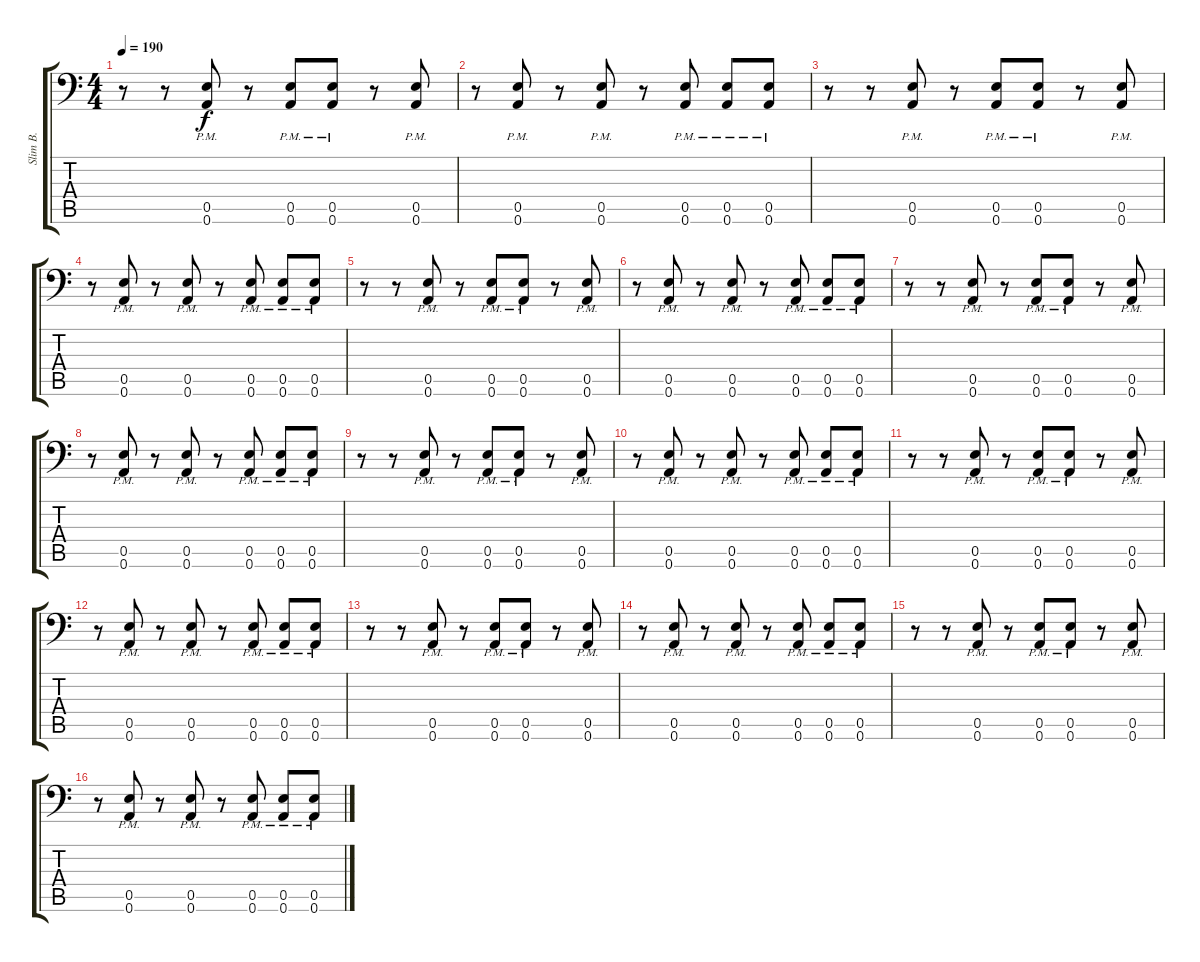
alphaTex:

\track ("Slim B." "Slim B.") {instrument distortionguitar}
\staff {score tabs}
\tuning (B3 Gb3 D3 A2 E2 A1) {hide}
\ts (4 4)
\tempo 190
\clef f4
\ks c
r.8{dy f} r.8 (0.5{pm} 0.6{pm}).8 r.8 (0.5{pm} 0.6{pm}).8 (0.5{pm} 0.6{pm}).8 r.8 (0.5{pm} 0.6{pm}).8 |
r.8 (0.5{pm} 0.6{pm}).8 r.8 (0.5{pm} 0.6{pm}).8 r.8 (0.5{pm} 0.6{pm}).8 (0.5{pm} 0.6{pm}).8 (0.5{pm} 0.6{pm}).8 |
r.8 r.8 (0.5{pm} 0.6{pm}).8 r.8 (0.5{pm} 0.6{pm}).8 (0.5{pm} 0.6{pm}).8 r.8 (0.5{pm} 0.6{pm}).8 |
r.8 (0.5{pm} 0.6{pm}).8 r.8 (0.5{pm} 0.6{pm}).8 r.8 (0.5{pm} 0.6{pm}).8 (0.5{pm} 0.6{pm}).8 (0.5{pm} 0.6{pm}).8 |
r.8 r.8 (0.5{pm} 0.6{pm}).8 r.8 (0.5{pm} 0.6{pm}).8 (0.5{pm} 0.6{pm}).8 r.8 (0.5{pm} 0.6{pm}).8 |
r.8 (0.5{pm} 0.6{pm}).8 r.8 (0.5{pm} 0.6{pm}).8 r.8 (0.5{pm} 0.6{pm}).8 (0.5{pm} 0.6{pm}).8 (0.5{pm} 0.6{pm}).8 |
r.8 r.8 (0.5{pm} 0.6{pm}).8 r.8 (0.5{pm} 0.6{pm}).8 (0.5{pm} 0.6{pm}).8 r.8 (0.5{pm} 0.6{pm}).8 |
r.8 (0.5{pm} 0.6{pm}).8 r.8 (0.5{pm} 0.6{pm}).8 r.8 (0.5{pm} 0.6{pm}).8 (0.5{pm} 0.6{pm}).8 (0.5{pm} 0.6{pm}).8 |
r.8 r.8 (0.5{pm} 0.6{pm}).8 r.8 (0.5{pm} 0.6{pm}).8 (0.5{pm} 0.6{pm}).8 r.8 (0.5{pm} 0.6{pm}).8 |
r.8 (0.5{pm} 0.6{pm}).8 r.8 (0.5{pm} 0.6{pm}).8 r.8 (0.5{pm} 0.6{pm}).8 (0.5{pm} 0.6{pm}).8 (0.5{pm} 0.6{pm}).8 |
r.8 r.8 (0.5{pm} 0.6{pm}).8 r.8 (0.5{pm} 0.6{pm}).8 (0.5{pm} 0.6{pm}).8 r.8 (0.5{pm} 0.6{pm}).8 |
r.8 (0.5{pm} 0.6{pm}).8 r.8 (0.5{pm} 0.6{pm}).8 r.8 (0.5{pm} 0.6{pm}).8 (0.5{pm} 0.6{pm}).8 (0.5{pm} 0.6{pm}).8 |
r.8 r.8 (0.5{pm} 0.6{pm}).8 r.8 (0.5{pm} 0.6{pm}).8 (0.5{pm} 0.6{pm}).8 r.8 (0.5{pm} 0.6{pm}).8 |
r.8 (0.5{pm} 0.6{pm}).8 r.8 (0.5{pm} 0.6{pm}).8 r.8 (0.5{pm} 0.6{pm}).8 (0.5{pm} 0.6{pm}).8 (0.5{pm} 0.6{pm}).8 |
r.8 r.8 (0.5{pm} 0.6{pm}).8 r.8 (0.5{pm} 0.6{pm}).8 (0.5{pm} 0.6{pm}).8 r.8 (0.5{pm} 0.6{pm}).8 |
r.8 (0.5{pm} 0.6{pm}).8 r.8 (0.5{pm} 0.6{pm}).8 r.8 (0.5{pm} 0.6{pm}).8 (0.5{pm} 0.6{pm}).8 (0.5{pm} 0.6{pm}).8
